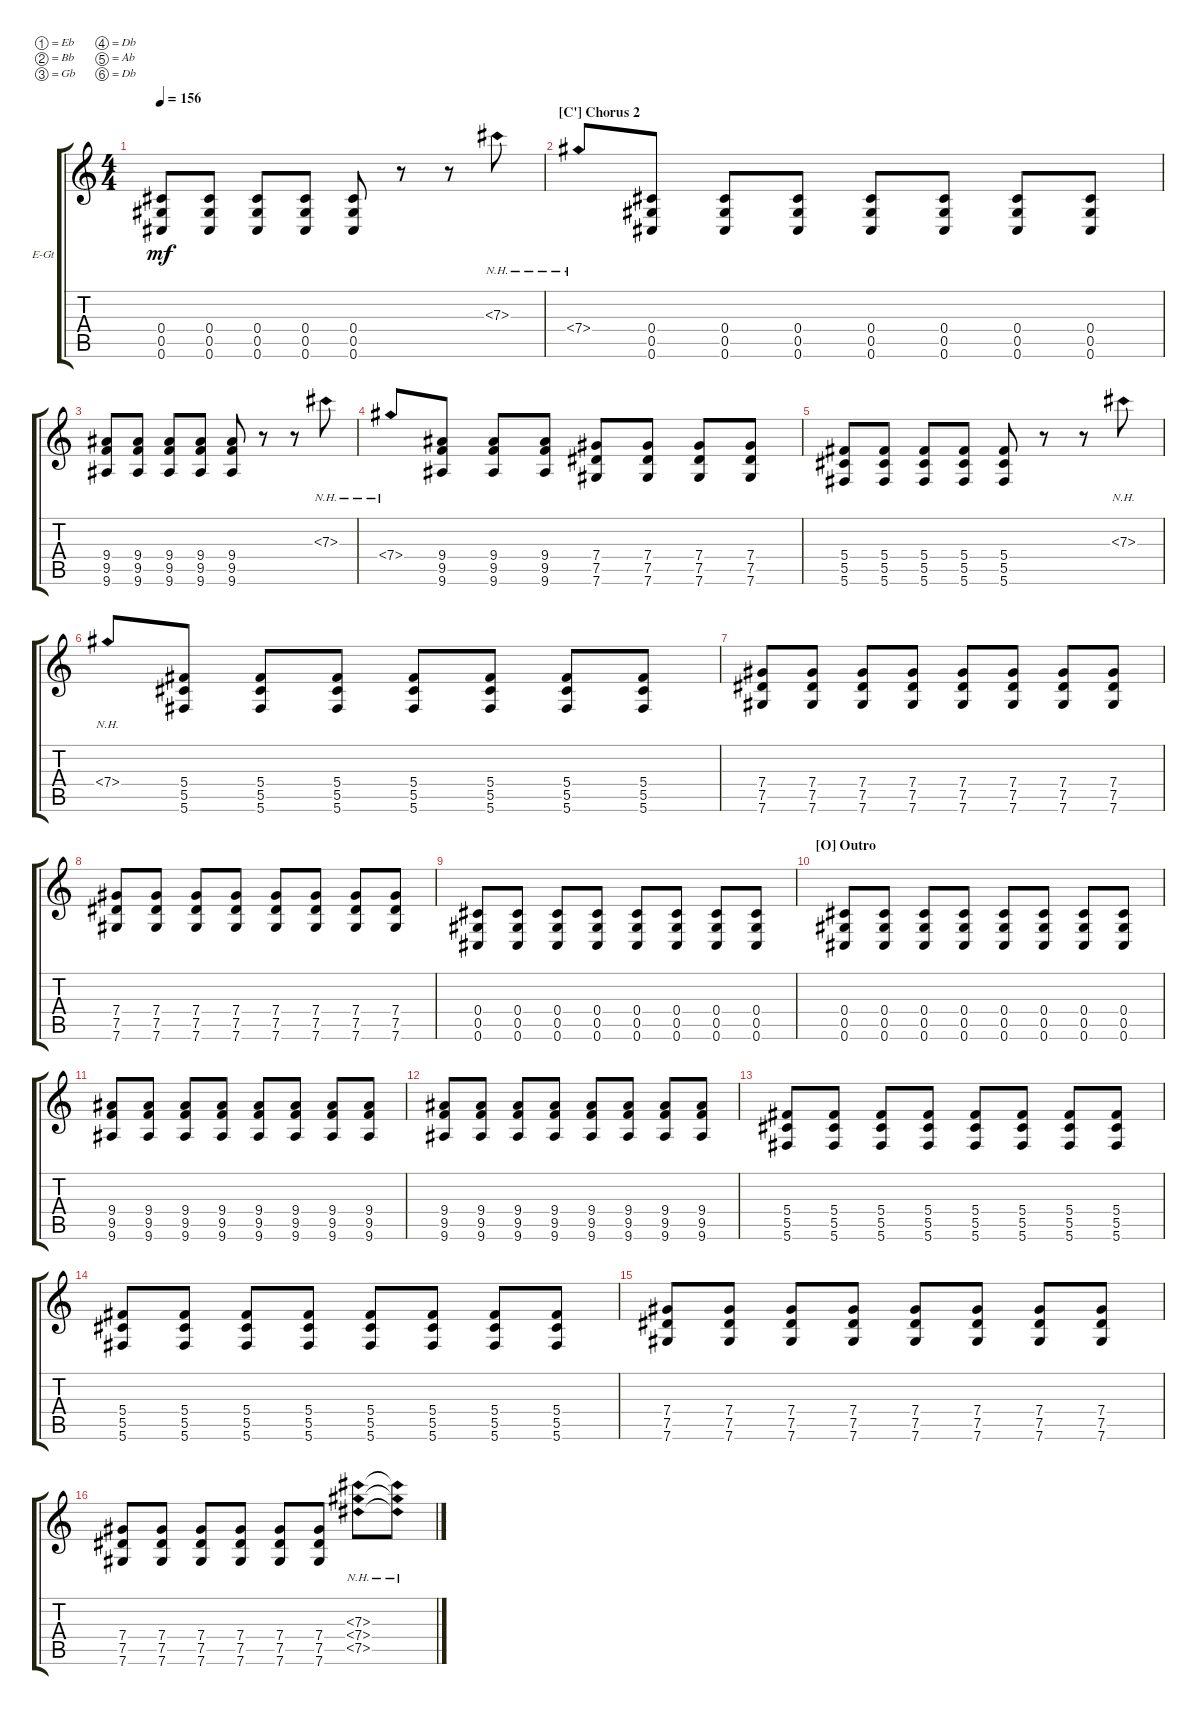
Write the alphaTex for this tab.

\defaultSystemsLayout 4
\bracketExtendMode groupsimilarinstruments
\firstSystemTrackNameOrientation horizontal
\otherSystemsTrackNameOrientation horizontal
\track ("Rythm" "E-Gt") {instrument distortionguitar}
\staff {score tabs}
\tuning (Eb4 Bb3 Gb3 Db3 Ab2 Db2)
\ts (4 4)
\tempo 156
\clef g2
\ks c
(0.6 0.5 0.4).8{dy mf} (0.6 0.5 0.4).8 (0.6 0.5 0.4).8 (0.6 0.5 0.4).8 (0.6 0.5 0.4).8 r.8 r.8 7.3{nh}.8 |
\section ("C'" "Chorus 2")
7.4{nh}.8 (0.6 0.5 0.4).8 (0.6 0.5 0.4).8 (0.6 0.5 0.4).8 (0.6 0.5 0.4).8 (0.6 0.5 0.4).8 (0.6 0.5 0.4).8 (0.6 0.5 0.4).8 |
(9.6 9.5 9.4).8 (9.6 9.5 9.4).8 (9.6 9.5 9.4).8 (9.6 9.5 9.4).8 (9.6 9.5 9.4).8 r.8 r.8 7.3{nh}.8 |
7.4{nh}.8 (9.6 9.5 9.4).8 (9.6 9.5 9.4).8 (9.6 9.5 9.4).8 (7.6 7.5 7.4).8 (7.6 7.5 7.4).8 (7.6 7.5 7.4).8 (7.6 7.5 7.4).8 |
(5.6 5.5 5.4).8 (5.6 5.5 5.4).8 (5.6 5.5 5.4).8 (5.6 5.5 5.4).8 (5.6 5.5 5.4).8 r.8 r.8 7.3{nh}.8 |
7.4{nh}.8 (5.6 5.5 5.4).8 (5.6 5.5 5.4).8 (5.6 5.5 5.4).8 (5.6 5.5 5.4).8 (5.6 5.5 5.4).8 (5.6 5.5 5.4).8 (5.6 5.5 5.4).8 |
(7.6 7.4 7.5).8 (7.6 7.4 7.5).8 (7.6 7.4 7.5).8 (7.6 7.4 7.5).8 (7.6 7.4 7.5).8 (7.6 7.4 7.5).8 (7.6 7.4 7.5).8 (7.6 7.4 7.5).8 |
(7.6 7.5 7.4).8 (7.6 7.5 7.4).8 (7.6 7.5 7.4).8 (7.6 7.5 7.4).8 (7.6 7.5 7.4).8 (7.6 7.5 7.4).8 (7.6 7.5 7.4).8 (7.6 7.5 7.4).8 |
(0.6 0.5 0.4).8 (0.6 0.5 0.4).8 (0.6 0.5 0.4).8 (0.6 0.5 0.4).8 (0.6 0.5 0.4).8 (0.6 0.5 0.4).8 (0.6 0.5 0.4).8 (0.6 0.5 0.4).8 |
\section ("O" "Outro")
(0.6 0.5 0.4).8 (0.6 0.5 0.4).8 (0.6 0.5 0.4).8 (0.6 0.5 0.4).8 (0.6 0.5 0.4).8 (0.6 0.5 0.4).8 (0.6 0.5 0.4).8 (0.6 0.5 0.4).8 |
(9.6 9.5 9.4).8 (9.6 9.5 9.4).8 (9.6 9.5 9.4).8 (9.6 9.5 9.4).8 (9.6 9.5 9.4).8 (9.6 9.5 9.4).8 (9.6 9.5 9.4).8 (9.6 9.5 9.4).8 |
(9.6 9.5 9.4).8 (9.6 9.5 9.4).8 (9.6 9.5 9.4).8 (9.6 9.5 9.4).8 (9.6 9.5 9.4).8 (9.6 9.5 9.4).8 (9.6 9.5 9.4).8 (9.6 9.5 9.4).8 |
(5.6 5.5 5.4).8 (5.6 5.5 5.4).8 (5.6 5.5 5.4).8 (5.6 5.5 5.4).8 (5.6 5.5 5.4).8 (5.6 5.5 5.4).8 (5.6 5.5 5.4).8 (5.6 5.5 5.4).8 |
(5.6 5.5 5.4).8 (5.6 5.5 5.4).8 (5.6 5.5 5.4).8 (5.6 5.5 5.4).8 (5.6 5.5 5.4).8 (5.6 5.5 5.4).8 (5.6 5.5 5.4).8 (5.6 5.5 5.4).8 |
(7.6 7.5 7.4).8 (7.4 7.6 7.5).8 (7.4 7.6 7.5).8 (7.4 7.6 7.5).8 (7.4 7.6 7.5).8 (7.4 7.6 7.5).8 (7.4 7.6 7.5).8 (7.4 7.5 7.6).8 |
(7.6 7.5 7.4).8 (7.4 7.6 7.5).8 (7.4 7.6 7.5).8 (7.4 7.6 7.5).8 (7.4 7.6 7.5).8 (7.4 7.6 7.5).8 (7.4{nh} 7.5{nh} 7.3{nh}).8 (7.5{nh t} 7.4{nh t} 7.3{nh t}).8
